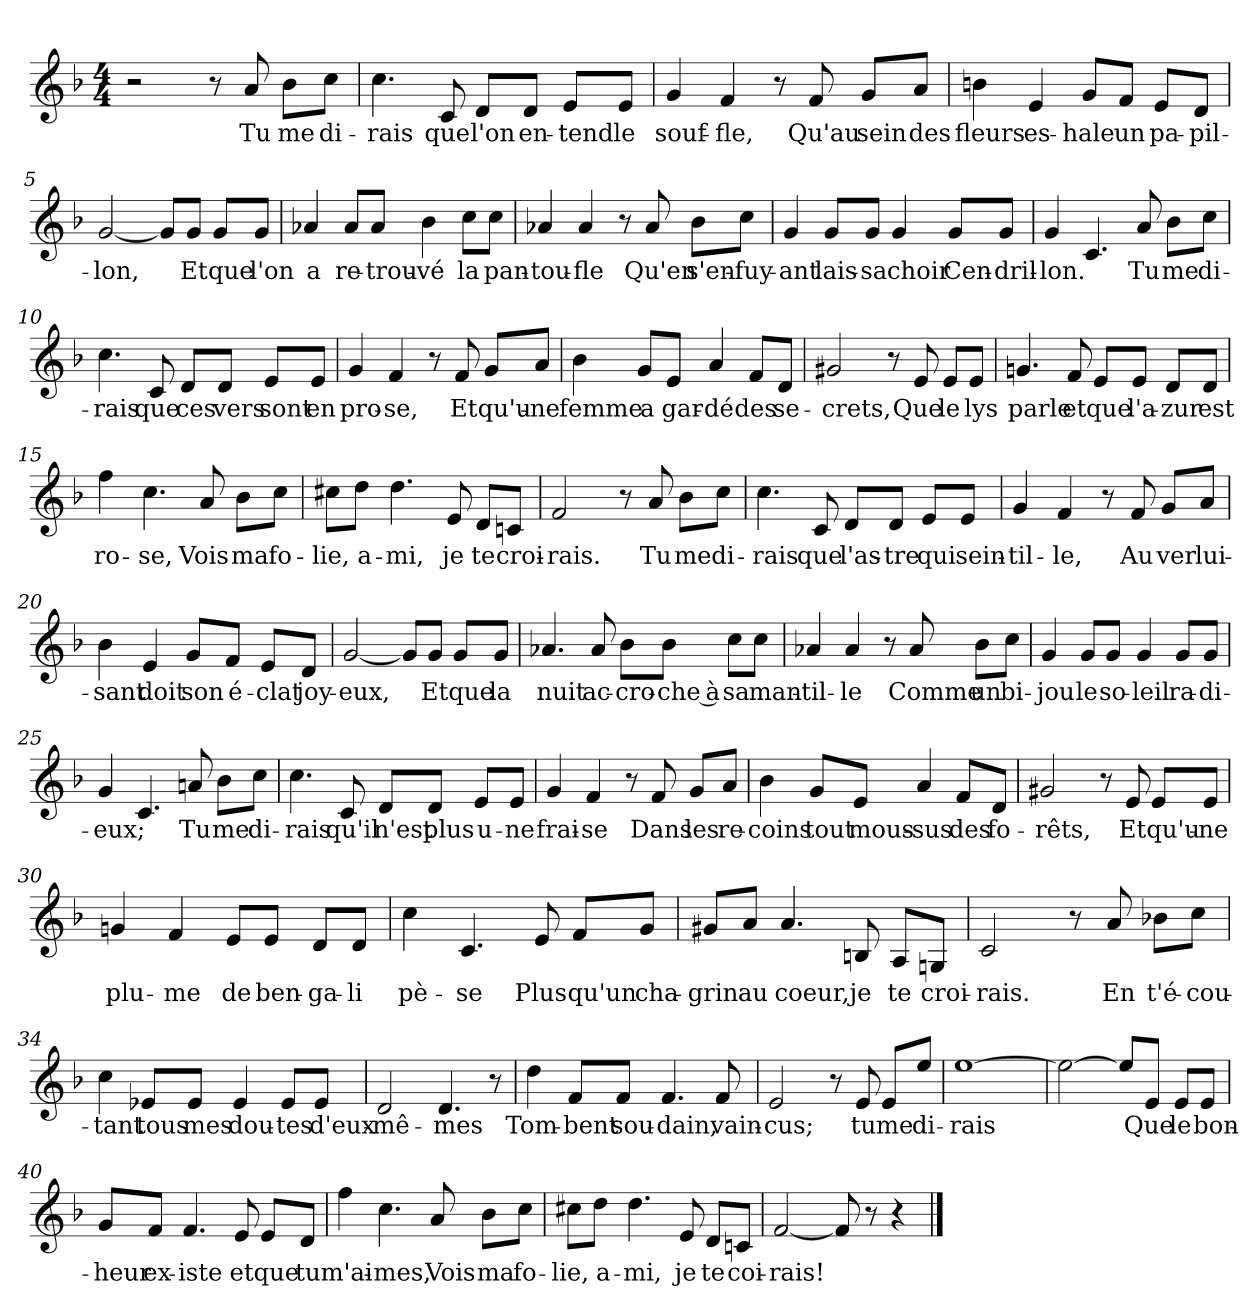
**kern	**text
*part1	*part1
*staff1	*staff1
*clefG2	*
*k[b-]	*
*M4/4	*
=1	=1
2r	.
8r	.
!	!LO:LY:b
8a/	Tu
!	!LO:LY:b
8b-\L	me
!	!LO:LY:b
8cc\J	di-
=2	=2
!	!LO:LY:b
4.cc\	-rais
!	!LO:LY:b
8c/	que
!	!LO:LY:b
8d/L	l'on
!	!LO:LY:b
8d/J	en-
!	!LO:LY:b
8e/L	-tend
!	!LO:LY:b
8e/J	le
=3	=3
!	!LO:LY:b
4g/	souf-
!	!LO:LY:b
4f/	-fle,
8r	.
!	!LO:LY:b
8f/	Qu'au
!	!LO:LY:b
8g/L	sein
!	!LO:LY:b
8a/J	des
=4	=4
!	!LO:LY:b
4bn\	fleurs
!	!LO:LY:b
4e/	es-
!	!LO:LY:b
8g/L	-hale
!	!LO:LY:b
8f/J	un
!	!LO:LY:b
8e/L	pa-
!	!LO:LY:b
8d/J	-pil-
=5	=5
!	!LO:LY:b
[2g/	-lon,
8g/L]	.
!	!LO:LY:b
8g/J	Et
!	!LO:LY:b
8g/L	que
!	!LO:LY:b
8g/J	l'on
!!LO:LB:g=z
=6	=6
!	!LO:LY:b
4a-X/	a
!	!LO:LY:b
8a-/L	re-
!	!LO:LY:b
8a-/J	-trou-
!	!LO:LY:b
4b-\	-vé
!	!LO:LY:b
8cc\L	la
!	!LO:LY:b
8cc\J	pan-
=7	=7
!	!LO:LY:b
4a-X/	-tou-
!	!LO:LY:b
4a-/	-fle
8r	.
!	!LO:LY:b
8a-/	Qu'en
!	!LO:LY:b
8b-\L	s'en-
!	!LO:LY:b
8cc\J	-fuy-
=8	=8
!	!LO:LY:b
4g/	-ant
!	!LO:LY:b
8g/L	lais-
!	!LO:LY:b
8g/J	-sa
!	!LO:LY:b
4g/	choir
!	!LO:LY:b
8g/L	Cen-
!	!LO:LY:b
8g/J	-dril-
=9	=9
!	!LO:LY:b
4g/	-lon.
4.c/	.
!	!LO:LY:b
8a/	Tu
!	!LO:LY:b
8b-\L	me
!	!LO:LY:b
8cc\J	di-
=10	=10
!	!LO:LY:b
4.cc\	-rais
!	!LO:LY:b
8c/	que
!	!LO:LY:b
8d/L	ces
!	!LO:LY:b
8d/J	vers
!	!LO:LY:b
8e/L	sont
!	!LO:LY:b
8e/J	en
!!LO:LB:g=z
=11	=11
!	!LO:LY:b
4g/	pro-
!	!LO:LY:b
4f/	-se,
8r	.
!	!LO:LY:b
8f/	Et
!	!LO:LY:b
8g/L	qu'u-
!	!LO:LY:b
8a/J	-ne
=12	=12
!	!LO:LY:b
4b-\	femme
!	!LO:LY:b
8g/L	a
!	!LO:LY:b
8e/J	gar-
!	!LO:LY:b
4a/	-dé
!	!LO:LY:b
8f/L	des
!	!LO:LY:b
8d/J	se-
=13	=13
!	!LO:LY:b
2g#X/	-crets,
8r	.
!	!LO:LY:b
8e/	Que
!	!LO:LY:b
8e/L	le
!	!LO:LY:b
8e/J	lys
=14	=14
!	!LO:LY:b
4.gn/	parle
!	!LO:LY:b
8f/	et
!	!LO:LY:b
8e/L	que
!	!LO:LY:b
8e/J	l'a-
!	!LO:LY:b
8d/L	-zur
!	!LO:LY:b
8d/J	est
=15	=15
!	!LO:LY:b
4ff\	ro-
!	!LO:LY:b
4.cc\	-se,
!	!LO:LY:b
8a/	Vois
!	!LO:LY:b
8b-\L	ma
!	!LO:LY:b
8cc\J	fo-
=16	=16
!	!LO:LY:b
8cc#X\L	-lie,
!	!LO:LY:b
8dd\J	a-
!	!LO:LY:b
4.dd\	-mi,
!	!LO:LY:b
8e/	je
!	!LO:LY:b
8d/L	te
!	!LO:LY:b
8cn/J	croi-
!!LO:LB:g=z
=17	=17
!	!LO:LY:b
2f/	-rais.
8r	.
!	!LO:LY:b
8a/	Tu
!	!LO:LY:b
8b-\L	me
!	!LO:LY:b
8cc\J	di-
=18	=18
!	!LO:LY:b
4.cc\	-rais
!	!LO:LY:b
8c/	que
!	!LO:LY:b
8d/L	l'as-
!	!LO:LY:b
8d/J	-tre
!	!LO:LY:b
8e/L	qui
!	!LO:LY:b
8e/J	sein-
=19	=19
!	!LO:LY:b
4g/	-til-
!	!LO:LY:b
4f/	-le,
8r	.
!	!LO:LY:b
8f/	Au
!	!LO:LY:b
8g/L	ver
!	!LO:LY:b
8a/J	lui-
=20	=20
!	!LO:LY:b
4b-\	-sant
!	!LO:LY:b
4e/	doit
!	!LO:LY:b
8g/L	son
!	!LO:LY:b
8f/J	é-
!	!LO:LY:b
8e/L	-clat
!	!LO:LY:b
8d/J	joy-
=21	=21
!	!LO:LY:b
[2g/	-eux,
8g/L]	.
!	!LO:LY:b
8g/J	Et
!	!LO:LY:b
8g/L	que
!	!LO:LY:b
8g/J	la
!!LO:LB:g=z
=22	=22
!	!LO:LY:b
4.a-X/	nuit
!	!LO:LY:b
8a-/	ac-
!	!LO:LY:b
8b-\L	-cro-
!	!LO:LY:b
8b-\J	-che à
!	!LO:LY:b
8cc\L	sa
!	!LO:LY:b
8cc\J	man-
=23	=23
!	!LO:LY:b
4a-X/	-til-
!	!LO:LY:b
4a-/	-le
8r	.
!	!LO:LY:b
8a-/	Comme
!	!LO:LY:b
8b-\L	un
!	!LO:LY:b
8cc\J	bi-
=24	=24
!	!LO:LY:b
4g/	-jou
!	!LO:LY:b
8g/L	le
!	!LO:LY:b
8g/J	so-
!	!LO:LY:b
4g/	-leil
!	!LO:LY:b
8g/L	ra-
!	!LO:LY:b
8g/J	-di-
=25	=25
!	!LO:LY:b
4g/	-eux;
4.c/	.
!	!LO:LY:b
8an/	Tu
!	!LO:LY:b
8b-\L	me
!	!LO:LY:b
8cc\J	di-
=26	=26
!	!LO:LY:b
4.cc\	-rais
!	!LO:LY:b
8c/	qu'il
!	!LO:LY:b
8d/L	n'est
!	!LO:LY:b
8d/J	plus
!	!LO:LY:b
8e/L	u-
!	!LO:LY:b
8e/J	-ne
!!LO:LB:g=z
=27	=27
!	!LO:LY:b
4g/	frai-
!	!LO:LY:b
4f/	-se
8r	.
!	!LO:LY:b
8f/	Dans
!	!LO:LY:b
8g/L	les
!	!LO:LY:b
8a/J	re-
=28	=28
!	!LO:LY:b
4b-\	-coins
!	!LO:LY:b
8g/L	tout
!	!LO:LY:b
8e/J	mous-
!	!LO:LY:b
4a/	-sus
!	!LO:LY:b
8f/L	des
!	!LO:LY:b
8d/J	fo-
=29	=29
!	!LO:LY:b
2g#X/	-rêts,
8r	.
!	!LO:LY:b
8e/	Et
!	!LO:LY:b
8e/L	qu'u-
!	!LO:LY:b
8e/J	-ne
=30	=30
!	!LO:LY:b
4gn/	plu-
!	!LO:LY:b
4f/	-me
!	!LO:LY:b
8e/L	de
!	!LO:LY:b
8e/J	ben-
!	!LO:LY:b
8d/L	-ga-
!	!LO:LY:b
8d/J	-li
=31	=31
!	!LO:LY:b
4cc\	pè-
!	!LO:LY:b
4.c/	-se
!	!LO:LY:b
8e/	Plus
!	!LO:LY:b
8f/L	qu'un
!	!LO:LY:b
8g/J	cha-
!!LO:LB:g=z
=32	=32
!	!LO:LY:b
8g#X/L	-grin
!	!LO:LY:b
8a/J	au
!	!LO:LY:b
4.a/	coeur,
!	!LO:LY:b
8Bn/	je
!	!LO:LY:b
8A/L	te
!	!LO:LY:b
8Gn/J	croi-
=33	=33
!	!LO:LY:b
2c/	-rais.
8r	.
!	!LO:LY:b
8a/	En
!	!LO:LY:b
8b-X\L	t'é-
!	!LO:LY:b
8cc\J	-cou-
=34	=34
!	!LO:LY:b
4cc\	-tant
!	!LO:LY:b
8e-X/L	tous
!	!LO:LY:b
8e-/J	mes
!	!LO:LY:b
4e-/	dou-
!	!LO:LY:b
8e-/L	-tes
!	!LO:LY:b
8e-/J	d'eux-
=35	=35
!	!LO:LY:b
2d/	-mê-
!	!LO:LY:b
4.d/	-mes
8r	.
=36	=36
!	!LO:LY:b
4dd\	Tom-
!	!LO:LY:b
8f/L	-bent
!	!LO:LY:b
8f/J	sou-
!	!LO:LY:b
4.f/	-dain,
!	!LO:LY:b
8f/	vain-
!!LO:LB:g=z
=37	=37
!	!LO:LY:b
2e/	-cus;
8r	.
!	!LO:LY:b
8e/	tu
!	!LO:LY:b
8e/L	me
!	!LO:LY:b
8ee/J	di-
=38	=38
!	!LO:LY:b
[1ee	-rais
=39	=39
2ee\_	.
8ee/L]	.
!	!LO:LY:b
8e/J	Que
!	!LO:LY:b
8e/L	le
!	!LO:LY:b
8e/J	bon-
=40	=40
!	!LO:LY:b
8g/L	-heur
!	!LO:LY:b
8f/J	ex-
!	!LO:LY:b
4.f/	-iste
!	!LO:LY:b
8e/	et
!	!LO:LY:b
8e/L	que
!	!LO:LY:b
8d/J	tu
=41	=41
!	!LO:LY:b
4ff\	m'ai-
!	!LO:LY:b
4.cc\	-mes,
!	!LO:LY:b
8a/	Vois
!	!LO:LY:b
8b-\L	ma
!	!LO:LY:b
8cc\J	fo-
=42	=42
!	!LO:LY:b
8cc#X\L	-lie,
!	!LO:LY:b
8dd\J	a-
!	!LO:LY:b
4.dd\	-mi,
!	!LO:LY:b
8e/	je
!	!LO:LY:b
8d/L	te
!	!LO:LY:b
8cn/J	coi-
=43	=43
!	!LO:LY:b
[2f/	-rais!
8f/]	.
8r	.
4r	.
==	==
*-	*-
